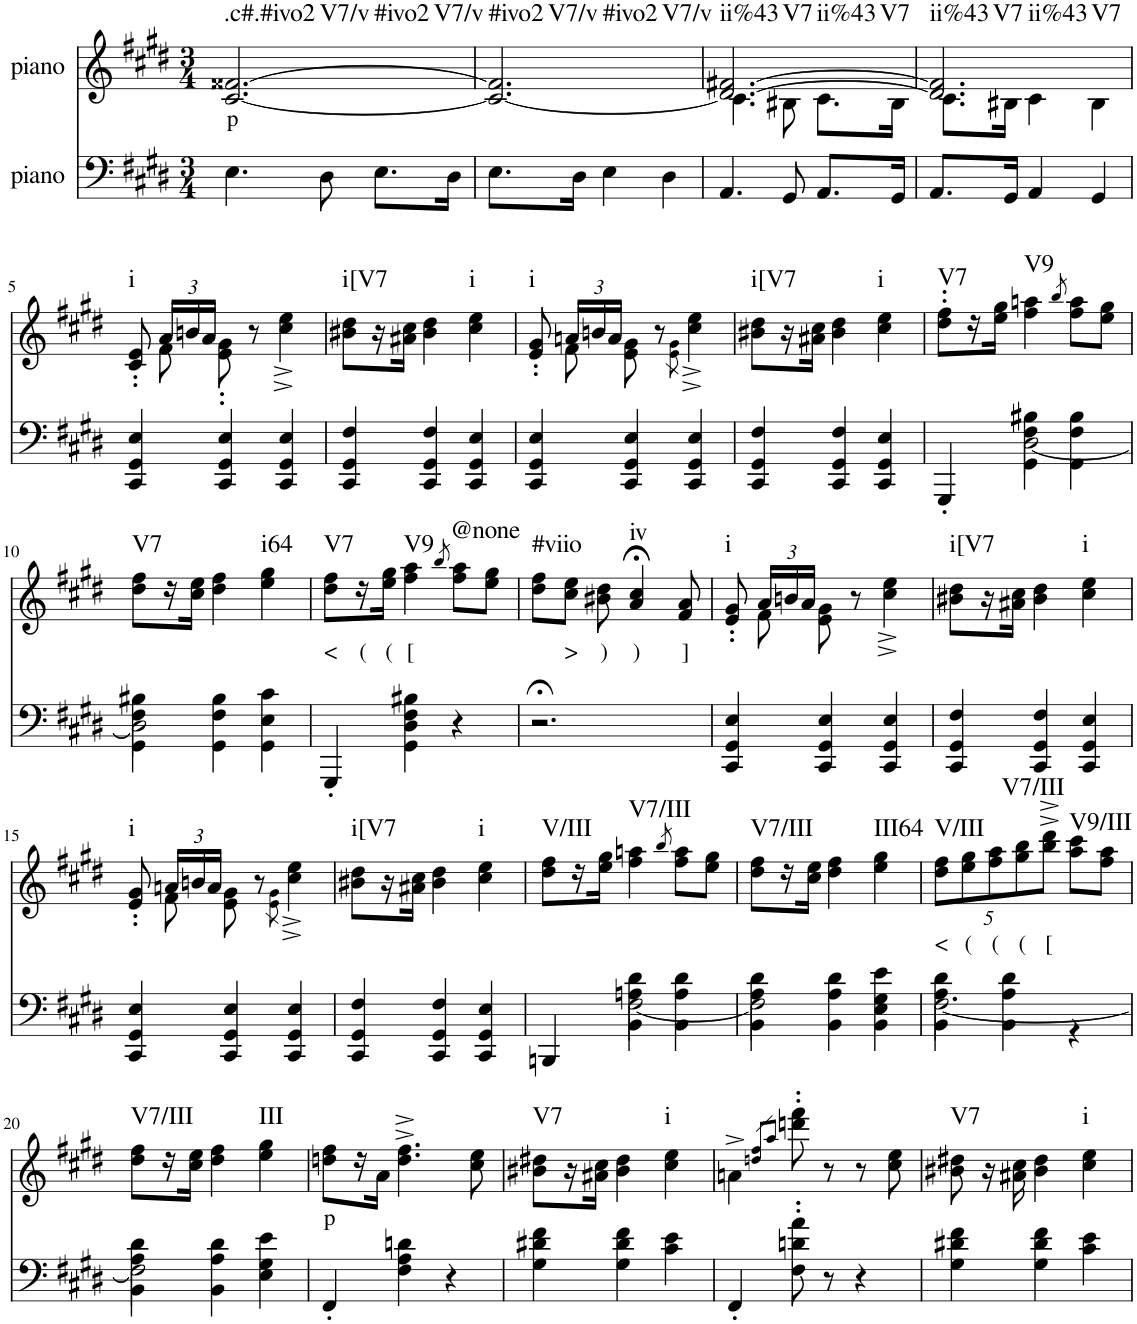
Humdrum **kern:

**kern	**kern	**text	**harte
*part2	*part1	*part1	*part1
*staff2	*staff1	*staff1	*
*I"piano	*I"piano	*	*
*I'Pno	*I'Pno	*	*
*clefF4	*clefG2	*	*
*k[f#c#g#d#]	*k[f#c#g#d#]	*	*
*c#:	*c#:	*	*
*M3/4	*M3/4	*	*
=1	=1	=1	=1
!	!	!LO:LY:b	!LO:H:n=1:kt=.c#.#ivo2
!	!	!	!LO:H:n=2:kt=V7/v
!	!	!	!LO:H:n=3:kt=#ivo2
!	!	!	!LO:H:n=4:kt=V7/v
4.E\	[2.c#/ [2.f##X/	p	N N N N
8D#\	.	.	.
8.E\L	.	.	.
16D#\Jk	.	.	.
=2	=2	=2	=2
!	!	!	!LO:H:n=1:kt=#ivo2
!	!	!	!LO:H:n=2:kt=V7/v
!	!	!	!LO:H:n=3:kt=#ivo2
!	!	!	!LO:H:n=4:kt=V7/v
8.E\L	2.c#/_ 2.f##/]	.	N N N N
16D#\Jk	.	.	.
4E\	.	.	.
4D#\	.	.	.
=3	=3	=3	=3
*	*^	*	*
!	!	!	!	!LO:H:n=1:kt=ii%43
!	!	!	!	!LO:H:n=2:kt=V7
!	!	!	!	!LO:H:n=3:kt=ii%43
!	!	!	!	!LO:H:n=4:kt=V7
4.AA/	[2.d#/ [2.f#X/	4.c#\]	.	N N N N
8GG#/	.	8B#X\	.	.
8.AA/L	.	8.c#\L	.	.
16GG#/Jk	.	16B#\Jk	.	.
=4	=4	=4	=4	=4
!	!	!	!	!LO:H:n=1:kt=ii%43
!	!	!	!	!LO:H:n=2:kt=V7
!	!	!	!	!LO:H:n=3:kt=ii%43
!	!	!	!	!LO:H:n=4:kt=V7
8.AA/L	2.d#/] 2.f#/]	8.c#\L	.	N N N N
16GG#/Jk	.	16B#X\Jk	.	.
4AA/	.	4c#\	.	.
4GG#/	.	4B#\	.	.
!!LO:LB:g=z	!!
=5	=5	=5	=5	=5
!	!	!	!	!LO:H:kt=i
4CC#/ 4GG#/ 4E/	8c#/' 8e/'	8ryy	.	N
*	*Xbrackettup	*	*	*
.	24a/LL	8f#\	.	.
.	24bn/	.	.	.
.	24a/JJ	.	.	.
4CC#/ 4GG#/ 4E/	8ryy	8e\' 8g#\'	.	.
.	8r	8ryy	.	.
4CC#/ 4GG#/ 4E/	4ryy	4cc#\^ 4ee\^	.	.
=6	=6	=6	=6	=6
!	!	!	!	!LO:H:kt=i[V7
*	*v	*v	*	*
4CC#/ 4GG#/ 4F#/	8b#X\ 8dd#\L	.	N
.	16r	.	.
.	16a#X\ 16cc#\JJ	.	.
4CC#/ 4GG#/ 4F#/	4b#\ 4dd#\	.	.
!	!	!	!LO:H:kt=i
4CC#/ 4GG#/ 4E/	4cc#\ 4ee\	.	N
=7	=7	=7	=7
*	*^	*	*
!	!	!	!	!LO:H:kt=i
4CC#/ 4GG#/ 4E/	8e/' 8g#/'	8ryy	.	N
.	24an/LL	8f#\	.	.
.	24bn/	.	.	.
.	24a/JJ	.	.	.
4CC#/ 4GG#/ 4E/	8ryy	8e\ 8g#\	.	.
.	8r	8ryy	.	.
.	.	8qe\ 8qg#\	.	.
4CC#/ 4GG#/ 4E/	4ryy	4cc#\^ 4ee\^	.	.
=8	=8	=8	=8	=8
!	!	!	!	!LO:H:kt=i[V7
*	*v	*v	*	*
4CC#/ 4GG#/ 4F#/	8b#X\ 8dd#\L	.	N
.	16r	.	.
.	16a#X\ 16cc#\JJ	.	.
4CC#/ 4GG#/ 4F#/	4b#\ 4dd#\	.	.
!	!	!	!LO:H:kt=i
4CC#/ 4GG#/ 4E/	4cc#\ 4ee\	.	N
=9	=9	=9	=9
*^	*	*	*
!	!	!	!	!LO:H:kt=V7
4GGG#'/	4ryy	8dd#\' 8ff#\'L	.	N
.	.	16r	.	.
.	.	16ee\ 16gg#\JJ	.	.
!	!	!	!	!LO:H:kt=V9
[2D#\	4GG#\ 4F#\ 4B#X\	4ff#\ 4aan\	.	N
.	.	8qbb/	.	.
.	4GG#\ 4F#\ 4B#\	8ff#\ 8aa\L	.	.
.	.	8ee\ 8gg#\J	.	.
!!LO:LB:g=z
=10	=10	=10	=10	=10
!	!	!	!	!LO:H:kt=V7
2D#\]	4GG#\ 4F#\ 4B#X\	8dd#\ 8ff#\L	.	N
.	.	16r	.	.
.	.	16cc#\ 16ee\JJ	.	.
.	4GG#\ 4F#\ 4B#\	4dd#\ 4ff#\	.	.
!	!	!	!	!LO:H:kt=i64
4ryy	4GG#\ 4E\ 4c#\	4ee\ 4gg#\	.	N
=11	=11	=11	=11	=11
!	!	!	!LO:LY:b	!LO:H:kt=V7
*v	*v	*	*	*
4GGG#'/	8dd#\ 8ff#\L	<	N
!	!	!LO:LY:b	!
.	16r	(	.
!	!	!LO:LY:b	!
.	16ee\ 16gg#\JJ	(	.
!	!	!LO:LY:b	!LO:H:kt=V9
4GG#\ 4D#\ 4F#\ 4B#X\	4ff#\ 4aa\	[	N
.	8qbb/	.	.
!	!	!	!LO:H:kt=@none
4r	8ff#\ 8aa\L	.	N
.	8ee\ 8gg#\J	.	.
=12	=12	=12	=12
!	!	!	!LO:H:kt=#viio
2.r;<	8dd#\ 8ff#\L	.	N
!	!	!LO:LY:b	!
.	8cc#\ 8ee\J	>	.
!	!	!LO:LY:b	!
.	8b#X\ 8dd#\	)	.
!	!	!LO:LY:b	!LO:H:kt=iv
.	4a/;< 4cc#/;<	)	N
!	!	!LO:LY:b	!
.	8f#/ 8a/	]	.
=13	=13	=13	=13
*	*^	*	*
!	!	!	!	!LO:H:kt=i
4CC#/ 4GG#/ 4E/	8e/' 8g#/'	8ryy	.	N
.	24a/LL	8f#\	.	.
.	24bn/	.	.	.
.	24a/JJ	.	.	.
4CC#/ 4GG#/ 4E/	8ryy	8e\ 8g#\	.	.
.	8r	8ryy	.	.
4CC#/ 4GG#/ 4E/	4ryy	4cc#\^ 4ee\^	.	.
=14	=14	=14	=14	=14
!	!	!	!	!LO:H:kt=i[V7
*	*v	*v	*	*
4CC#/ 4GG#/ 4F#/	8b#X\ 8dd#\L	.	N
.	16r	.	.
.	16a#X\ 16cc#\JJ	.	.
4CC#/ 4GG#/ 4F#/	4b#\ 4dd#\	.	.
!	!	!	!LO:H:kt=i
4CC#/ 4GG#/ 4E/	4cc#\ 4ee\	.	N
!!LO:LB:g=z
=15	=15	=15	=15
*	*^	*	*
!	!	!	!	!LO:H:kt=i
4CC#/ 4GG#/ 4E/	8e/' 8g#/'	8ryy	.	N
.	24an/LL	8f#\	.	.
.	24bn/	.	.	.
.	24a/JJ	.	.	.
4CC#/ 4GG#/ 4E/	8ryy	8e\ 8g#\	.	.
.	8r	8ryy	.	.
.	.	8qe\ 8qg#\	.	.
4CC#/ 4GG#/ 4E/	4ryy	4cc#\^ 4ee\^	.	.
=16	=16	=16	=16	=16
!	!	!	!	!LO:H:kt=i[V7
*	*v	*v	*	*
4CC#/ 4GG#/ 4F#/	8b#X\ 8dd#\L	.	N
.	16r	.	.
.	16a#X\ 16cc#\JJ	.	.
4CC#/ 4GG#/ 4F#/	4b#\ 4dd#\	.	.
!	!	!	!LO:H:kt=i
4CC#/ 4GG#/ 4E/	4cc#\ 4ee\	.	N
=17	=17	=17	=17
*^	*	*	*
!	!	!	!	!LO:H:kt=V/III
4BBBn/	4ryy	8dd#\ 8ff#\L	.	N
.	.	16r	.	.
.	.	16ee\ 16gg#\JJ	.	.
!	!	!	!	!LO:H:kt=V7/III
[2F#\	4BB\ 4An\ 4d#\	4ff#\ 4aan\	.	N
.	.	8qbb/	.	.
.	4BB\ 4A\ 4d#\	8ff#\ 8aa\L	.	.
.	.	8ee\ 8gg#\J	.	.
=18	=18	=18	=18	=18
!	!	!	!	!LO:H:kt=V7/III
2F#\]	4BB\ 4A\ 4d#\	8dd#\ 8ff#\L	.	N
.	.	16r	.	.
.	.	16cc#\ 16ee\JJ	.	.
.	4BB\ 4A\ 4d#\	4dd#\ 4ff#\	.	.
!	!	!	!	!LO:H:kt=III64
4ryy	4BB\ 4E\ 4G#\ 4e\	4ee\ 4gg#\	.	N
=19	=19	=19	=19	=19
!	!	!	!LO:LY:b	!LO:H:kt=V/III
[2.F#\	4BB\ 4A\ 4d#\	10dd#\ 10ff#\L	<	N
!	!	!	!LO:LY:b	!
.	.	10ee\ 10gg#\	(	.
!	!	!	!LO:LY:b	!LO:H:kt=V7/III
.	.	10ff#\ 10aa\	(	N
.	4BB\ 4A\ 4d#\	.	.	.
!	!	!	!LO:LY:b	!
.	.	10gg#\ 10bb\	(	.
!	!	!	!LO:LY:b	!
.	.	10bb\^ 10ddd#\^J	[	.
!	!	!	!	!LO:H:kt=V9/III
.	4r	8aa\ 8ccc#\L	.	N
.	.	8ff#\ 8aa\J	.	.
!!LO:LB:g=z
=20	=20	=20	=20	=20
!	!	!	!	!LO:H:kt=V7/III
2F#\]	4BB\ 4A\ 4d#\	8dd#\ 8ff#\L	.	N
.	.	16r	.	.
.	.	16cc#\ 16ee\JJ	.	.
.	4BB\ 4A\ 4d#\	4dd#\ 4ff#\	.	.
!	!	!	!	!LO:H:kt=III
4ryy	4E\ 4G#\ 4e\	4ee\ 4gg#\	.	N
=21	=21	=21	=21	=21
!	!	!	!LO:LY:b	!
*v	*v	*	*	*
4FF#'/	8ddn\ 8ff#\L	p	.
.	16r	.	.
.	16a\JJ	.	.
4F#\ 4A\ 4dn\	4.dd\^ 4.ff#\^	.	.
4r	.	.	.
.	8cc#\ 8ee\	.	.
=22	=22	=22	=22
!	!	!	!LO:H:kt=V7
4G#\ 4d#X\ 4f#\	8b#X\ 8dd#X\L	.	N
.	16r	.	.
.	16a#X\ 16cc#\JJ	.	.
4G#\ 4d#\ 4f#\	4b#\ 4dd#\	.	.
!	!	!	!LO:H:kt=i
4c#\ 4e\	4cc#\ 4ee\	.	N
=23	=23	=23	=23
4FF#'/	4an^\	.	.
.	8qddn/ 8qff#/L	.	.
.	8qaa/J	.	.
8F#\' 8dn\' 8a\'	8dddn\' 8fff#\'	.	.
8r	8r	.	.
4r	8r	.	.
.	8cc#\ 8ee\	.	.
=24	=24	=24	=24
!	!	!	!LO:H:kt=V7
4G#\ 4d#X\ 4f#\	8b#X\ 8dd#X\	.	N
.	16r	.	.
.	16a#X\ 16cc#\	.	.
4G#\ 4d#\ 4f#\	4b#\ 4dd#\	.	.
!	!	!	!LO:H:kt=i
4c#\ 4e\	4cc#\ 4ee\	.	N
=	=	=	=
*-	*-	*-	*-
